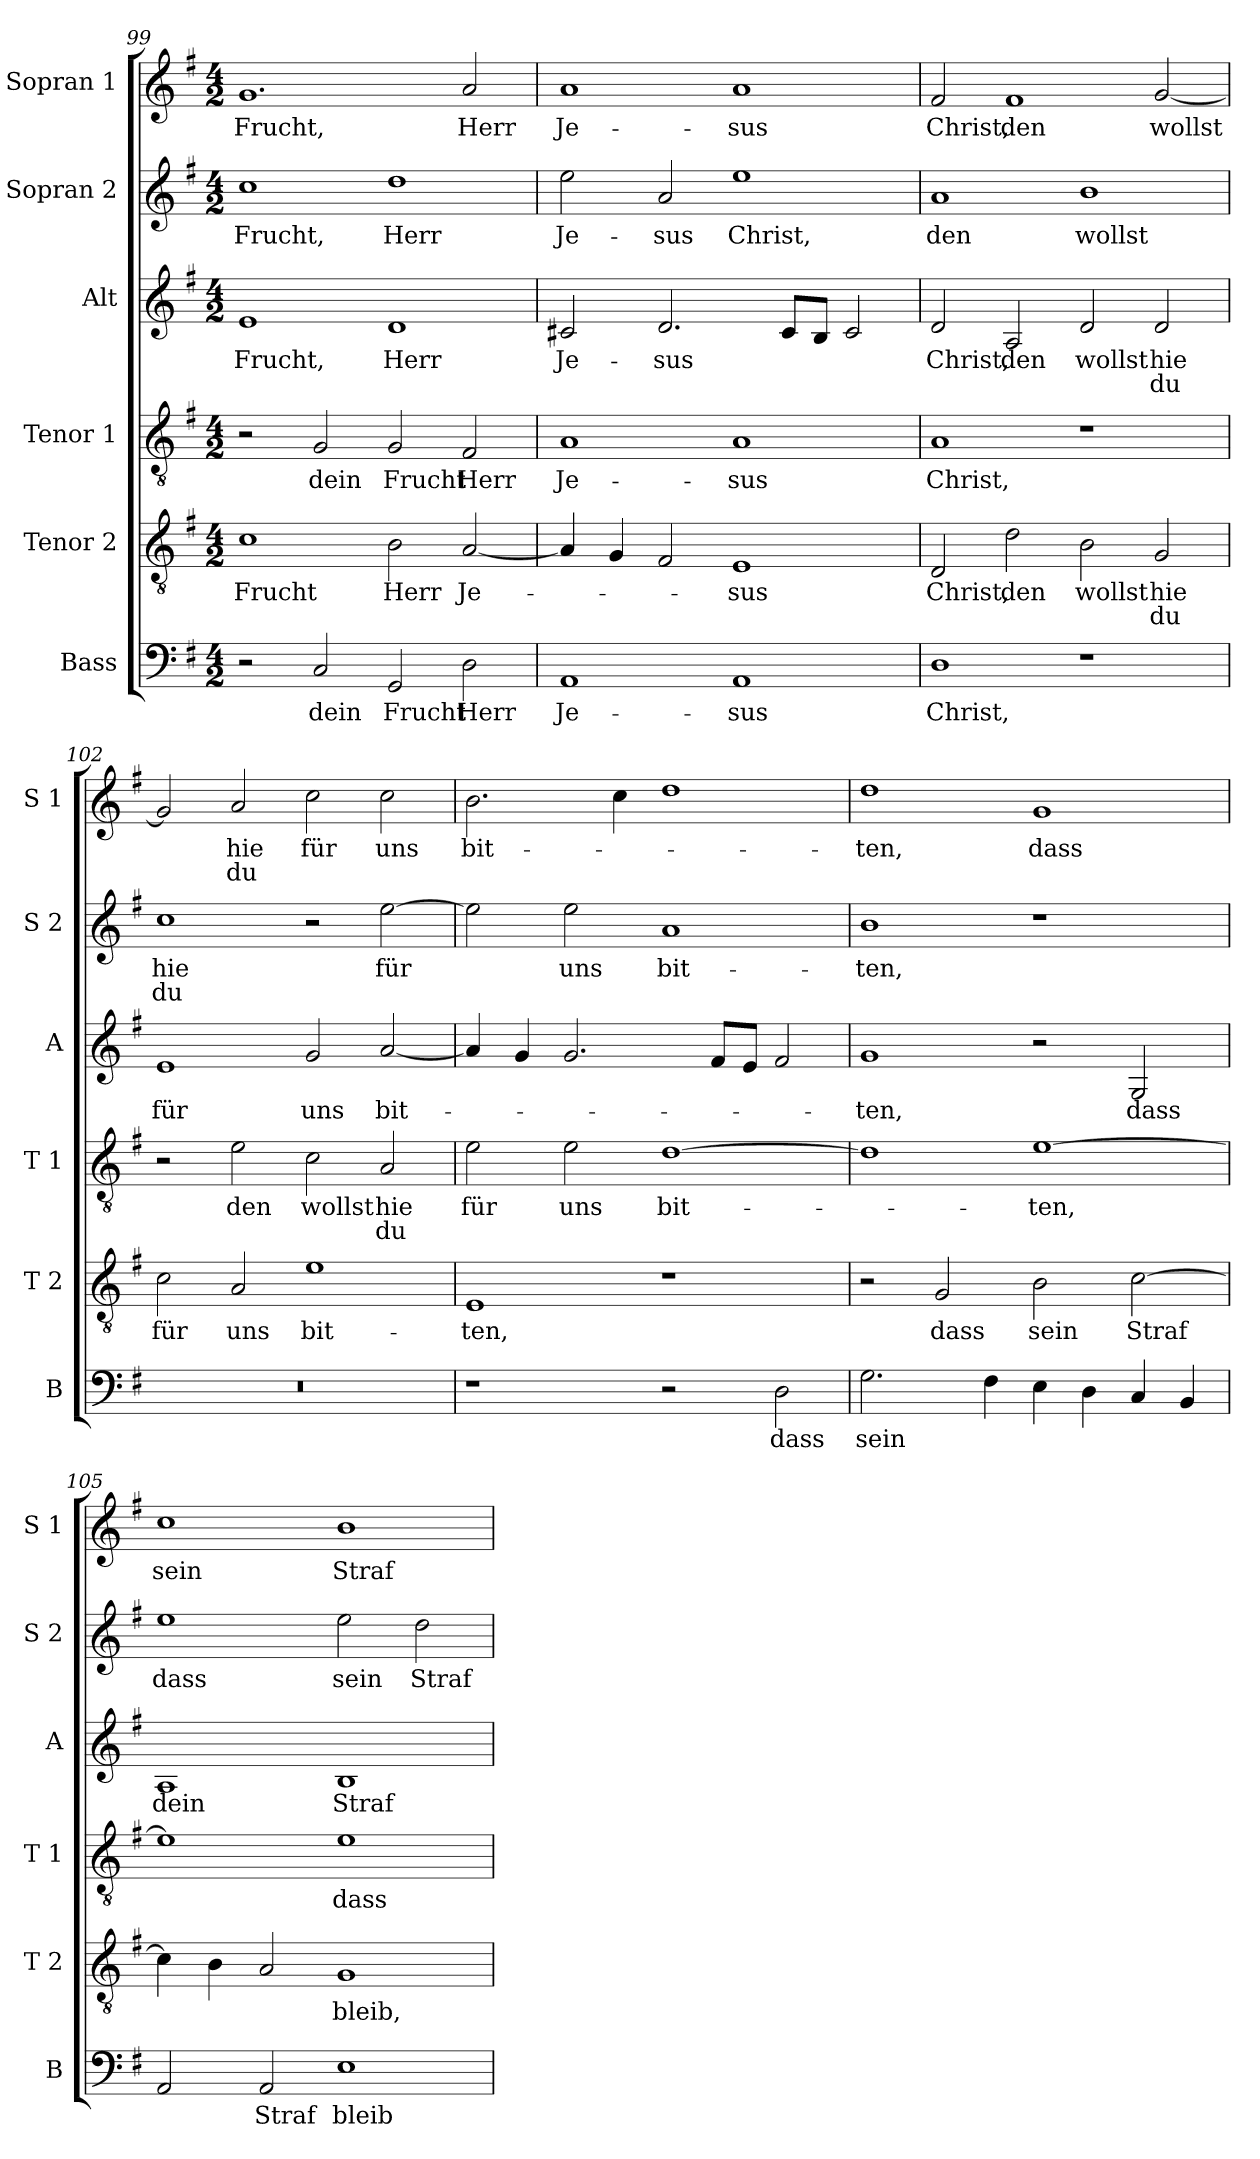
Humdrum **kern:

**kern	**text	**kern	**text	**text	**kern	**text	**text	**kern	**text	**text	**kern	**text	**text	**kern	**text	**text
*part6	*part6	*part5	*part5	*part5	*part4	*part4	*part4	*part3	*part3	*part3	*part2	*part2	*part2	*part1	*part1	*part1
*staff6	*staff6	*staff5	*staff5	*staff5	*staff4	*staff4	*staff4	*staff3	*staff3	*staff3	*staff2	*staff2	*staff2	*staff1	*staff1	*staff1
*I"Bass	*	*I"Tenor 2	*	*	*I"Tenor 1	*	*	*I"Alt	*	*	*I"Sopran 2	*	*	*I"Sopran 1	*	*
*I'B	*	*I'T 2	*	*	*I'T 1	*	*	*I'A	*	*	*I'S 2	*	*	*I'S 1	*	*
*clefF4	*	*clefGv2	*	*	*clefGv2	*	*	*clefG2	*	*	*clefG2	*	*	*clefG2	*	*
*k[f#]	*	*k[f#]	*	*	*k[f#]	*	*	*k[f#]	*	*	*k[f#]	*	*	*k[f#]	*	*
*M4/2	*	*M4/2	*	*	*M4/2	*	*	*M4/2	*	*	*M4/2	*	*	*M4/2	*	*
=99	=99	=99	=99	=99	=99	=99	=99	=99	=99	=99	=99	=99	=99	=99	=99	=99
2r	.	1c	Frucht	.	2r	.	.	1e	Frucht,	.	1cc	Frucht,	.	1.g	Frucht,	.
2C/	dein	.	.	.	2G/	dein	.	.	.	.	.	.	.	.	.	.
2GG/	Frucht	2B\	Herr	.	2G/	Frucht	.	1d	Herr	.	1dd	Herr	.	.	.	.
2D\	Herr	[2A/	Je-	.	2F#/	Herr	.	.	.	.	.	.	.	2a/	Herr	.
=100	=100	=100	=100	=100	=100	=100	=100	=100	=100	=100	=100	=100	=100	=100	=100	=100
1AA	Je-	4A/]	.	.	1A	Je-	.	2c#X/	Je-	.	2ee\	Je-	.	1a	Je-	.
.	.	4G/	.	.	.	.	.	.	.	.	.	.	.	.	.	.
.	.	2F#/	.	.	.	.	.	2.d/	-sus	.	2a/	-sus	.	.	.	.
1AA	-sus	1E	-sus	.	1A	-sus	.	.	.	.	1ee	Christ,	.	1a	-sus	.
.	.	.	.	.	.	.	.	8c#/L	.	.	.	.	.	.	.	.
.	.	.	.	.	.	.	.	8B/J	.	.	.	.	.	.	.	.
.	.	.	.	.	.	.	.	2c#/	.	.	.	.	.	.	.	.
=101	=101	=101	=101	=101	=101	=101	=101	=101	=101	=101	=101	=101	=101	=101	=101	=101
1D	Christ,	2D/	Christ,	.	1A	Christ,	.	2d/	Christ,	.	1a	den	.	2f#/	Christ,	.
.	.	2d\	den	.	.	.	.	2A/	den	.	.	.	.	1f#	den	.
1r	.	2B\	wollst	.	1r	.	.	2d/	wollst	.	1b	wollst	.	.	.	.
.	.	2G/	hie	du	.	.	.	2d/	hie	du	.	.	.	[2g/	wollst	.
=102	=102	=102	=102	=102	=102	=102	=102	=102	=102	=102	=102	=102	=102	=102	=102	=102
0r	.	2c\	für	.	2r	.	.	1e	für	.	1cc	hie	du	2g/]	.	.
.	.	2A/	uns	.	2e\	den	.	.	.	.	.	.	.	2a/	hie	du
.	.	1e	bit-	.	2c\	wollst	.	2g/	uns	.	2r	.	.	2cc\	für	.
.	.	.	.	.	2A/	hie	du	[2a/	bit-	.	[2ee\	für	.	2cc\	uns	.
!!LO:LB:g=z
=103	=103	=103	=103	=103	=103	=103	=103	=103	=103	=103	=103	=103	=103	=103	=103	=103
1r	.	1E	-ten,	.	2e\	für	.	4a/]	.	.	2ee\]	.	.	2.b\	bit-	.
.	.	.	.	.	.	.	.	4g/	.	.	.	.	.	.	.	.
.	.	.	.	.	2e\	uns	.	2.g/	.	.	2ee\	uns	.	.	.	.
.	.	.	.	.	.	.	.	.	.	.	.	.	.	4cc\	.	.
2r	.	1r	.	.	[1d	bit-	.	.	.	.	1a	bit-	.	1dd	.	.
.	.	.	.	.	.	.	.	8f#/L	.	.	.	.	.	.	.	.
.	.	.	.	.	.	.	.	8e/J	.	.	.	.	.	.	.	.
2D\	dass	.	.	.	.	.	.	2f#/	.	.	.	.	.	.	.	.
=104	=104	=104	=104	=104	=104	=104	=104	=104	=104	=104	=104	=104	=104	=104	=104	=104
2.G\	sein	2r	.	.	1d]	.	.	1g	-ten,	.	1b	-ten,	.	1dd	-ten,	.
.	.	2G/	dass	.	.	.	.	.	.	.	.	.	.	.	.	.
4F#\	.	.	.	.	.	.	.	.	.	.	.	.	.	.	.	.
4E\	.	2B\	sein	.	[1e	-ten,	.	2r	.	.	1r	.	.	1g	dass	.
4D\	.	.	.	.	.	.	.	.	.	.	.	.	.	.	.	.
4C/	.	[2c\	Straf	.	.	.	.	2G/	dass	.	.	.	.	.	.	.
4BB/	.	.	.	.	.	.	.	.	.	.	.	.	.	.	.	.
=105	=105	=105	=105	=105	=105	=105	=105	=105	=105	=105	=105	=105	=105	=105	=105	=105
2AA/	.	4c\]	.	.	1e]	.	.	1A	dein	.	1ee	dass	.	1cc	sein	.
.	.	4B\	.	.	.	.	.	.	.	.	.	.	.	.	.	.
2AA/	Straf	2A/	.	.	.	.	.	.	.	.	.	.	.	.	.	.
1E	bleib	1G	bleib,	.	1e	dass	.	1B	Straf	.	2ee\	sein	.	1b	Straf	.
.	.	.	.	.	.	.	.	.	.	.	2dd\	Straf	.	.	.	.
=	=	=	=	=	=	=	=	=	=	=	=	=	=	=	=	=
*-	*-	*-	*-	*-	*-	*-	*-	*-	*-	*-	*-	*-	*-	*-	*-	*-
